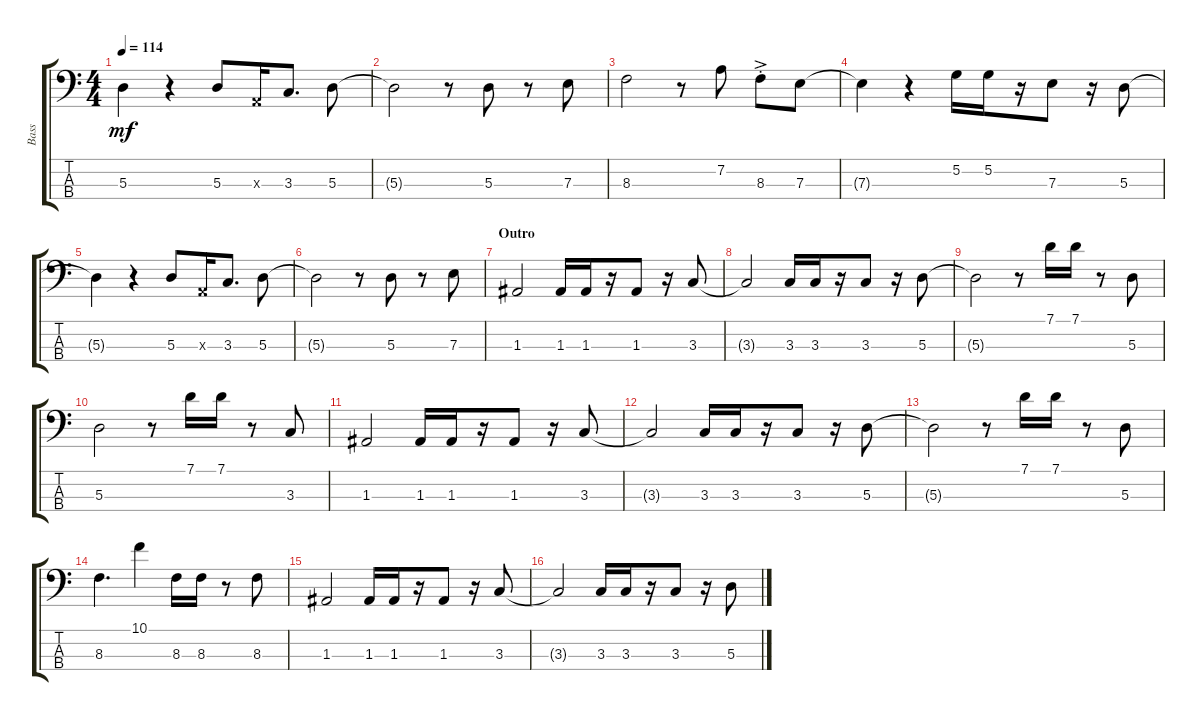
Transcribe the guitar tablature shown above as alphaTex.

\track ("Bass" "Bass") {instrument electricbassfinger}
\staff {score tabs}
\tuning (G2 D2 A1 E1) {hide}
\ts (4 4)
\tempo 114
\clef f4
\ks c
5.3{t}.4{dy mf} r.4 5.3.8 0.3{x}.16 3.3.8{d} 5.3.8 |
5.3{t}.2 r.8 5.3.8 r.8 7.3.8 |
8.3.2 r.8 7.2.8 8.3{ac st}.8 7.3.8 |
7.3{t}.4 r.4 5.2.16 5.2.16 r.16 7.3.8 r.16 5.3.8 |
5.3{t}.4 r.4 5.3.8 0.3{x}.16 3.3.8{d} 5.3.8 |
5.3{t}.2 r.8 5.3.8 r.8 7.3.8 |
\section ("" "Outro")
1.3.2 1.3.16 1.3.16 r.16 1.3.8 r.16 3.3.8 |
3.3{t}.2 3.3.16 3.3.16 r.16 3.3.8 r.16 5.3.8 |
5.3{t}.2 r.8 7.1.16 7.1.16 r.8 5.3.8 |
5.3.2 r.8 7.1.16 7.1.16 r.8 3.3.8 |
1.3.2 1.3.16 1.3.16 r.16 1.3.8 r.16 3.3.8 |
3.3{t}.2 3.3.16 3.3.16 r.16 3.3.8 r.16 5.3.8 |
5.3{t}.2 r.8 7.1.16 7.1.16 r.8 5.3.8 |
8.3.4{d} 10.1.4 8.3.16 8.3.16 r.8 8.3.8 |
1.3.2 1.3.16 1.3.16 r.16 1.3.8 r.16 3.3.8 |
3.3{t}.2 3.3.16 3.3.16 r.16 3.3.8 r.16 5.3.8
